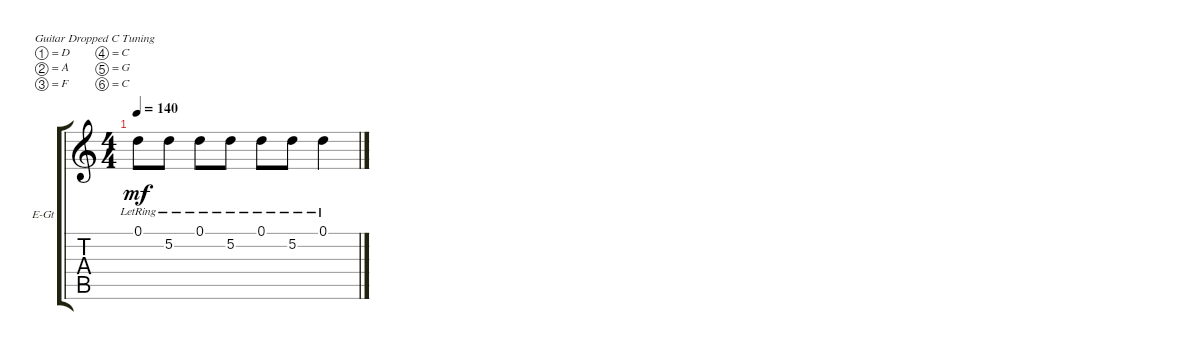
\defaultSystemsLayout 4
\bracketExtendMode groupsimilarinstruments
\firstSystemTrackNameOrientation horizontal
\otherSystemsTrackNameOrientation horizontal
\track ("Lead" "E-Gt") {instrument electricguitarclean}
\staff {score tabs}
\tuning (D4 A3 F3 C3 G2 C2)
\ts (4 4)
\tempo 140
\clef g2
\ks c
0.1{lr}.8{dy mf} 5.2{lr}.8 0.1{lr}.8 5.2{lr}.8 0.1{lr}.8 5.2{lr}.8 0.1{lr}.4
